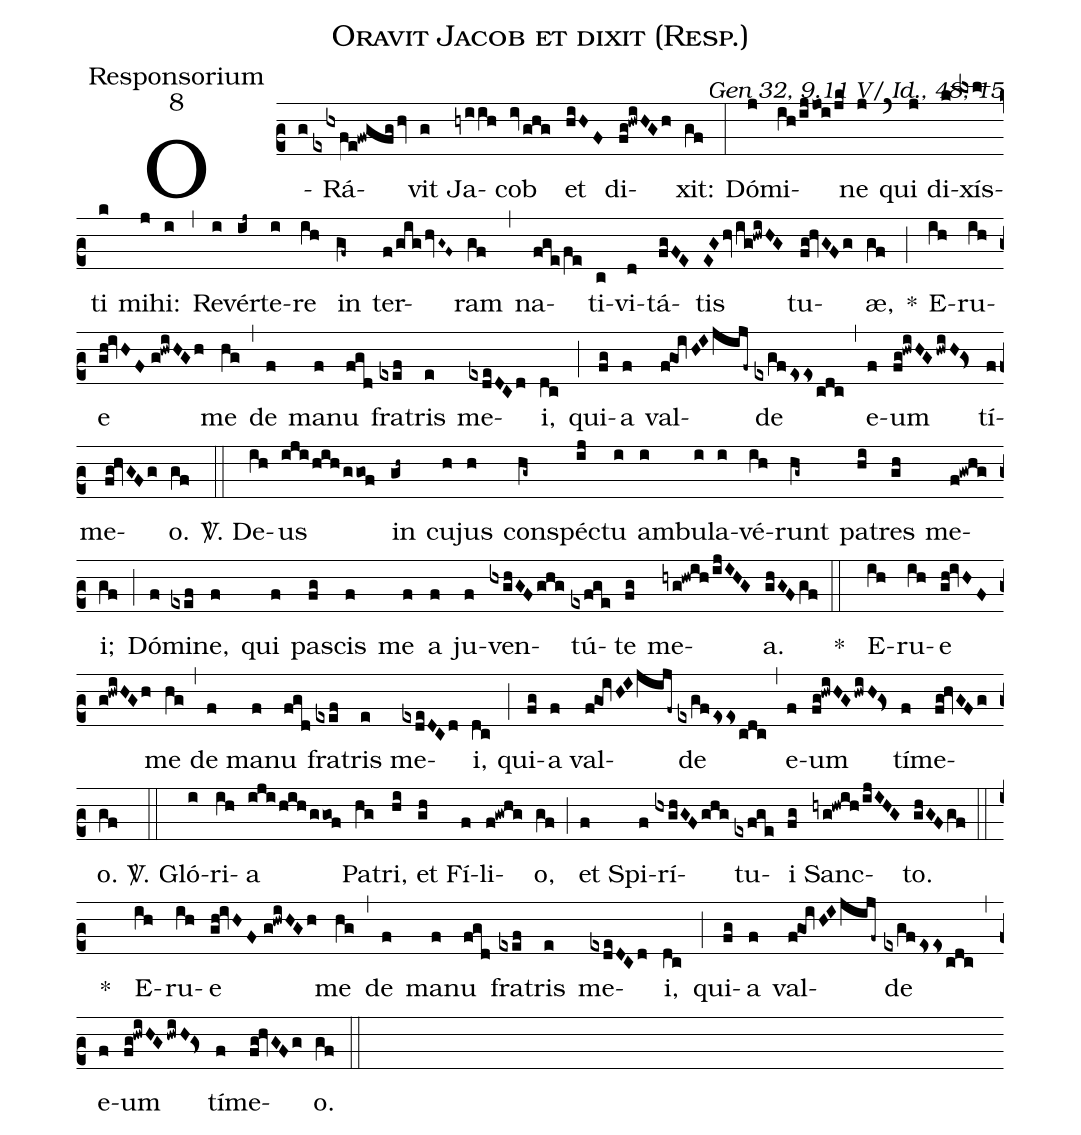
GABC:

name:Oravit Jacob et dixit (Resp.);
office-part:Responsorium;
mode:8;
commentary:Gen 32, 9.11 V/ Id., 48, 15;
%%
(c2)O(g)Rá(exhxfe!fwgfg/hv)vit(g) Ja(hyiih)cob(iv/ghg) et(hiHF) di(fg!hwiHGh)xit:(gf) (:) Dó(j)mi(ih/ijjoi/jk)ne(j) (`) qui(j) di(k)xís(lxl)ti(k) mi(j)hi:(i) (,) Re(i)vér(ij~)te(i)re(ih) in(gf~) ter(f/gig/hvG~F~)ram(gf) (,) na(fge/fe)ti(c)vi(d)tá(fgFE)tis(EGhv/ig!hwiHG) tu(fg!hvGFg)æ,(gf) *(;) E(ih)ru(ih)e(gh!ivHF//g!hwiHGh) me(hg) (,) de(f) ma(f)nu(fgd) fra(exef)tris(e) me(exdeDCd)i,(dc) (;) qui(fg)a(f) val(f!goiHIjijf~)de(exgfesscdc) (,) e(f)um(fg!hwiHG/hwiH!Gs>) tí(f)me(fg!hvGFg)o.(gf) (::)

<sp>V/</sp>. De(ih)us(iji/hih/ggof) in(gh~) cu(h)jus(h) con(hg~)spéc(ij)tu(i) am(i)bu(i)la(i)vé(ih)runt(hg~) pa(hi)tres(gh) me(f!gwhg)i;(gf) (;) Dó(f)mi(exef)ne,(f) qui(f) pa(fg)scis(f) me(f) a(f) ju(f)ven(hxghGFghg)tú(exfge)te(fg) me(hyg!hwih/ijIHG)a.(ghGFgf) (::)
*() E(ih)ru(ih)e(gh!ivHF//g!hwiHGh) me(hg) (,) de(f) ma(f)nu(fgd) fra(exef)tris(e) me(exdeDCd)i,(dc) (;) qui(fg)a(f) val(f!goiHIjijf~)de(exgfesscdc) (,) e(f)um(fg!hwiHG/hwiH!Gs>) tí(f)me(fg!hvGFg)o.(gf) (::)

<sp>V/</sp>. Gló(i)ri(ih)a(iji/hih/ggof) Pa(hg)tri,(hi) et(gh) Fí(f)li(f!gwhg)o,(gf) (;) et(f) Spi(f)rí(hxghGFghg)tu(exfge)i(fg) Sanc(hyg!hwih/ijIHG)to.(ghGFgf) (::)
*() E(ih)ru(ih)e(gh!ivHF//g!hwiHGh) me(hg) (,) de(f) ma(f)nu(fgd) fra(exef)tris(e) me(exdeDCd)i,(dc) (;) qui(fg)a(f) val(f!goiHIjijf~)de(exgfesscdc) (,) e(f)um(fg!hwiHG/hwiH!Gs>) tí(f)me(fg!hvGFg)o.(gf) (::)
